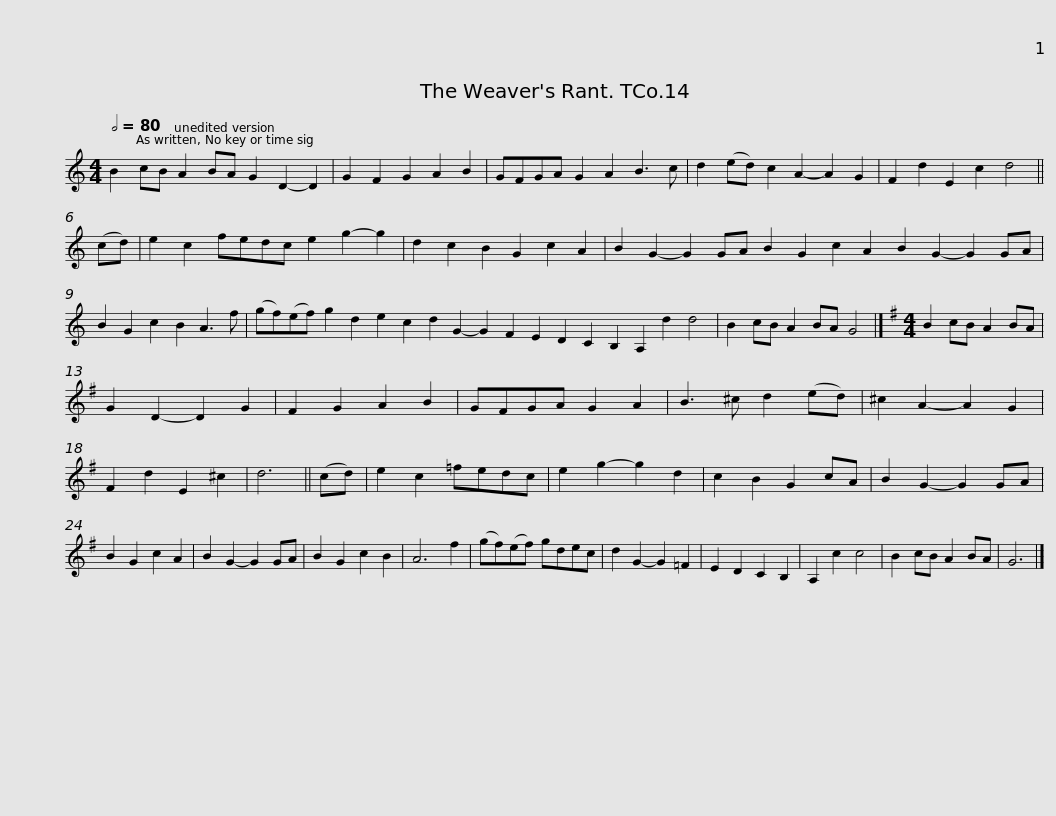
X:1
L:1/8
Q:1/2=80
M:4/4
I:linebreak $
K:C
V:1 treble
V:1
 B2 cB A2 BA G2 D2- D2 | G2 F2 G2 A2 B2 | GFGA G2 A2 B3 c | d2 (ed) c2 A2- A2 G2 | F2 d2 E2 c2 d4 || %5
 (cd) |$ e2 c2 fedc e2 g2- g2 | d2 c2 B2 G2 c2 A2 | B2 G2- G2 GA B2 G2 c2 A2 B2 G2- G2 GA | B2 G2 c2 B2 A3 f |$ %10
 (gf)(ef) g2 d2 e2 c2 d2 G2- G2 F2 E2 D2 C2 B,2 A,2 d2 d4 | B2 cB A2 BA G4 |][K:G][M:4/4] B2 cB A2 BA |$ G2 D2- D2 G2 | F2 G2 A2 B2 | %15
 GFGA G2 A2 | B3 ^c d2 (ed) | ^c2 A2- A2 G2 | F2 d2 E2 ^c2 | d6 || %20
 (cd) | e2 c2 =fedc |$ e2 g2- g2 d2 | c2 B2 G2 cA | B2 G2- G2 GA | %25
 B2 G2 c2 A2 | B2 G2- G2 GA | B2 G2 c2 B2 | A6 f2 | (gf)(ef) gdec | %30
 d2 G2- G2 =F2 |$ E2 D2 C2 B,2 | A,2 c2 c4 | B2 cB A2 BA | G6 |] %35
